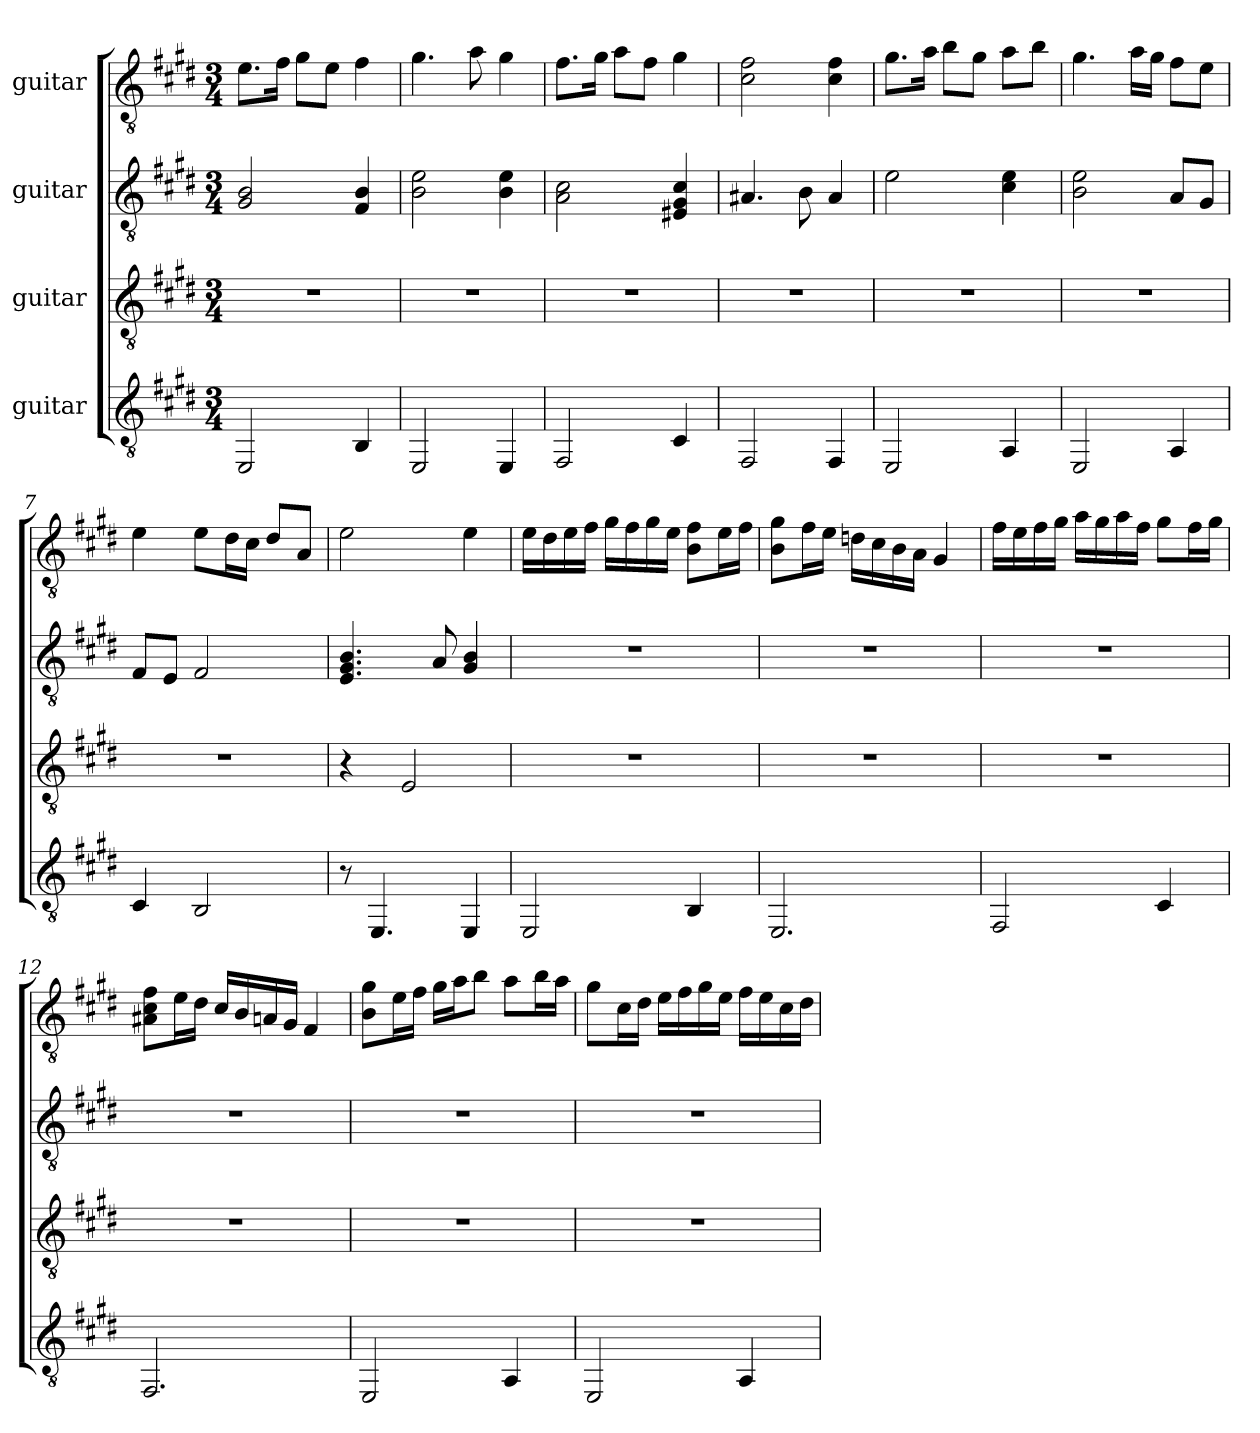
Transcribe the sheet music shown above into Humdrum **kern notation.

**kern	**kern	**kern	**kern
*part4	*part3	*part2	*part1
*staff4	*staff3	*staff2	*staff1
*I"guitar	*I"guitar	*I"guitar	*I"guitar
*clefGv2	*clefGv2	*clefGv2	*clefGv2
*k[f#c#g#d#]	*k[f#c#g#d#]	*k[f#c#g#d#]	*k[f#c#g#d#]
*M3/4	*M3/4	*M3/4	*M3/4
=1	=1	=1	=1
2EE/	2.r	2G#/ 2B/	8.e\L
.	.	.	16f#\Jk
.	.	.	8g#\L
.	.	.	8e\J
4BB/	.	4F#/ 4B/	4f#\
=2	=2	=2	=2
2EE/	2.r	2B\ 2e\	4.g#\
.	.	.	8a\
4EE/	.	4B\ 4e\	4g#\
=3	=3	=3	=3
2FF#/	2.r	2A\ 2c#\	8.f#\L
.	.	.	16g#\Jk
.	.	.	8a\L
.	.	.	8f#\J
4C#/	.	4E#X/ 4G#/ 4c#/	4g#\
=4	=4	=4	=4
2FF#/	2.r	4.A#X/	2c#\ 2f#\
.	.	8B\	.
4FF#/	.	4A#/	4c#\ 4f#\
=5	=5	=5	=5
2EE/	2.r	2e\	8.g#\L
.	.	.	16a\Jk
.	.	.	8b\L
.	.	.	8g#\J
4AA/	.	4c#\ 4e\	8a\L
.	.	.	8b\J
=6	=6	=6	=6
2EE/	2.r	2B\ 2e\	4.g#\
.	.	.	16a\LL
.	.	.	16g#\JJ
4AA/	.	8A/L	8f#\L
.	.	8G#/J	8e\J
=7	=7	=7	=7
4C#/	2.r	8F#/L	4e\
.	.	8E/J	.
2BB/	.	2F#/	8e\L
.	.	.	16d#\L
.	.	.	16c#\JJ
.	.	.	8d#/L
.	.	.	8A/J
=8	=8	=8	=8
8r	4r	4.E/ 4.G#/ 4.B/	2e\
4.EE/	.	.	.
.	2E/	.	.
.	.	8A/	.
4EE/	.	4G#/ 4B/	4e\
=9	=9	=9	=9
2EE/	2.r	2.r	16e\LL
.	.	.	16d#\
.	.	.	16e\
.	.	.	16f#\JJ
.	.	.	16g#\LL
.	.	.	16f#\
.	.	.	16g#\
.	.	.	16e\JJ
4BB/	.	.	8B\ 8f#\L
.	.	.	16e\L
.	.	.	16f#\JJ
=10	=10	=10	=10
2.EE/	2.r	2.r	8B\ 8g#\L
.	.	.	16f#\L
.	.	.	16e\JJ
.	.	.	16dn\LL
.	.	.	16c#\
.	.	.	16B\
.	.	.	16A\JJ
.	.	.	4G#/
=11	=11	=11	=11
2FF#/	2.r	2.r	16f#\LL
.	.	.	16e\
.	.	.	16f#\
.	.	.	16g#\JJ
.	.	.	16a\LL
.	.	.	16g#\
.	.	.	16a\
.	.	.	16f#\JJ
4C#/	.	.	8g#\L
.	.	.	16f#\L
.	.	.	16g#\JJ
=12	=12	=12	=12
2.FF#/	2.r	2.r	8A#X\ 8c#\ 8f#\L
.	.	.	16e\L
.	.	.	16d#\JJ
.	.	.	16c#/LL
.	.	.	16B/
.	.	.	16An/
.	.	.	16G#/JJ
.	.	.	4F#/
=13	=13	=13	=13
2EE/	2.r	2.r	8B\ 8g#\L
.	.	.	16e\L
.	.	.	16f#\JJ
.	.	.	16g#\LL
.	.	.	16a\J
.	.	.	8b\J
4AA/	.	.	8a\L
.	.	.	16b\L
.	.	.	16a\JJ
=14	=14	=14	=14
2EE/	2.r	2.r	8g#\L
.	.	.	16c#\L
.	.	.	16d#\JJ
.	.	.	16e\LL
.	.	.	16f#\
.	.	.	16g#\
.	.	.	16e\JJ
4AA/	.	.	16f#\LL
.	.	.	16e\
.	.	.	16c#\
.	.	.	16d#\JJ
=	=	=	=
*-	*-	*-	*-
